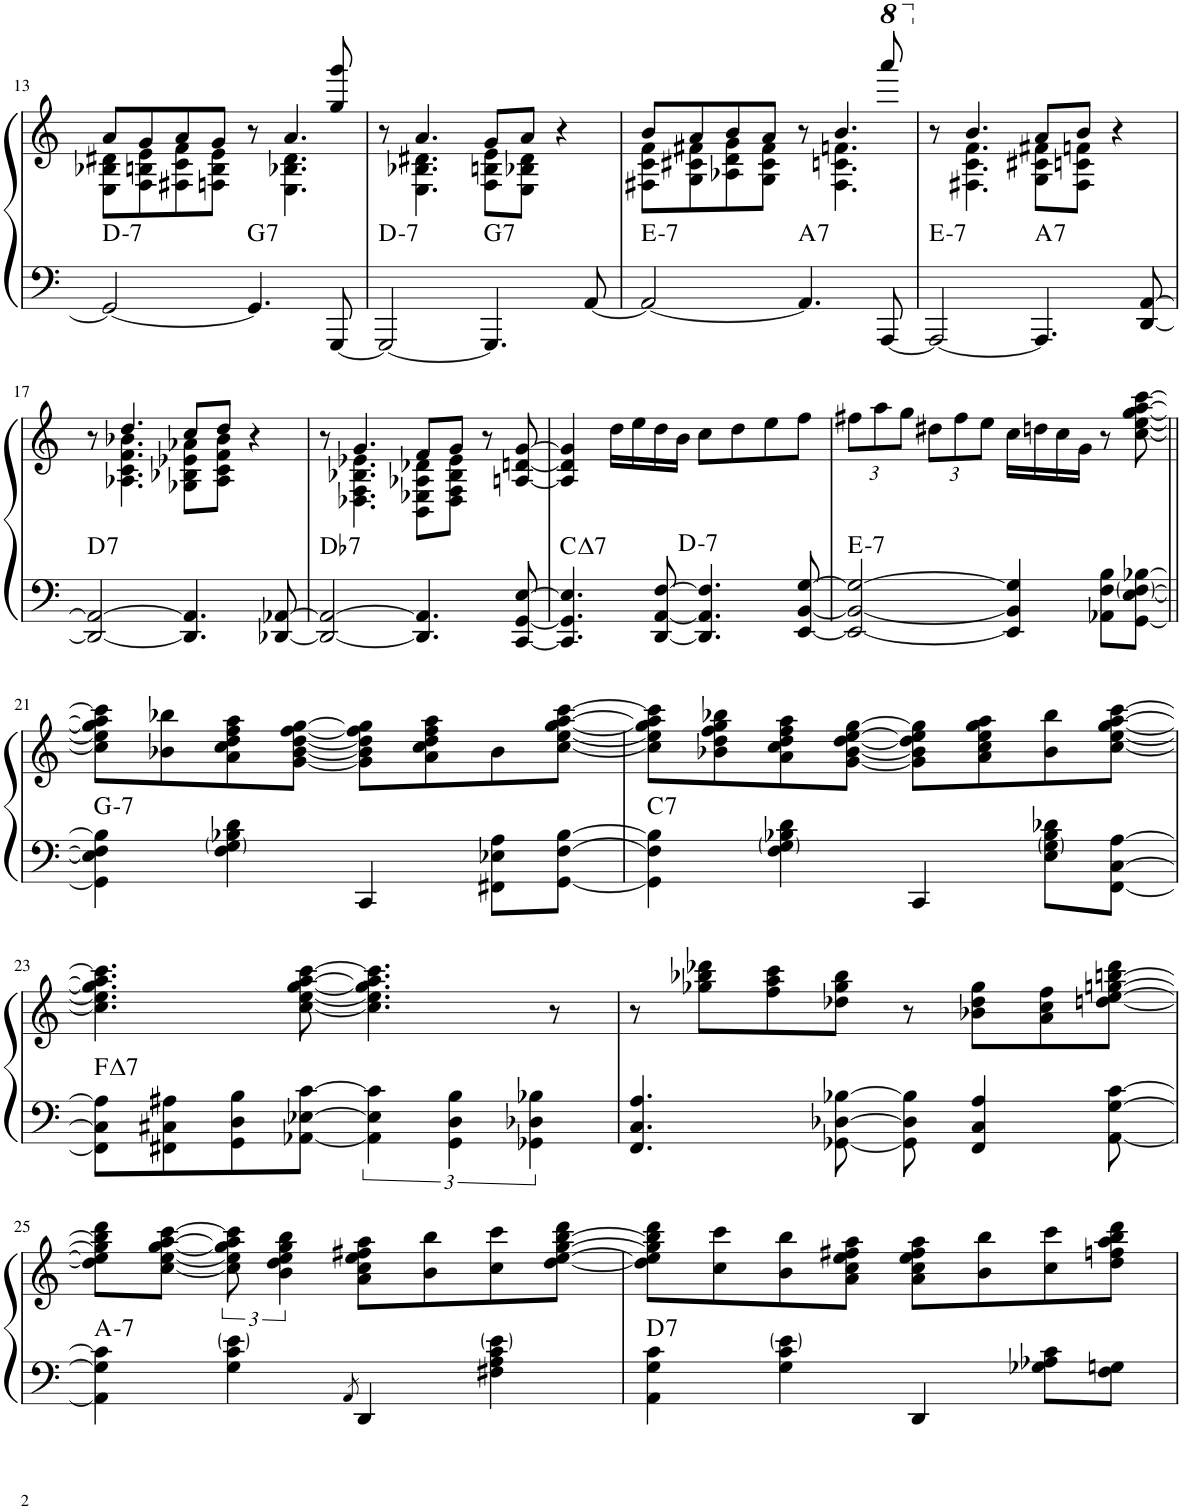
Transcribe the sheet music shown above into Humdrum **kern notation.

**kern	**kern	**harte
*part1	*part1	*part1
*staff2	*staff1	*
*I"Piano	*	*
*I'Pno.	*	*
!!LO:PB:g=z
*clefF4	*clefG2	*
*k[]	*k[]	*
*M4/4	*M4/4	*
=13	=13	=13
*	*^	*
*	*	*^	*
!	!	!	!	!LO:H:kt=7
2GG/_	8a/L	8E\ 8B-X\ 8d#X\L	2..ryy	D:min7
.	8g/	8F\ 8Bn\ 8e\	.	.
.	8a/	8F#X\ 8c\ 8f\	.	.
.	8g/J	8Fn\ 8B\ 8e\J	.	.
!	!	!	!	!LO:H:kt=7
4.GG/]	8r	8ryy	.	G:7
.	4.a/	4.E\ 4.B-X\ 4.d#\	.	.
[8GGG/	.	.	8gg/ 8ggg/	.
=14	=14	=14	=14	=14
!	!	!	!	!LO:H:kt=7
*	*	*v	*v	*
2GGG/_	8r	8ryy	D:min7
.	4.a/	4.E\ 4.B-X\ 4.d#X\	.
!	!	!	!LO:H:kt=7
4.GGG/]	8g/L	8F\ 8Bn\ 8e\L	G:7
.	8a/J	8E\ 8B-X\ 8d#\J	.
.	4r	4ryy	.
[8AA/	.	.	.
=15	=15	=15	=15
*	*	*^	*
!	!	!	!	!LO:H:kt=7
2AA/_	8b/L	8F#X\ 8c\ 8f\L	2..ryy	E:min7
.	8a/	8G\ 8c#X\ 8f#X\	.	.
.	8b/	8A-X\ 8d\ 8g\	.	.
.	8a/J	8G\ 8c#\ 8f#\J	.	.
!	!	!	!	!LO:H:kt=7
4.AA/]	8r	8ryy	.	A:7
.	4.b/	4.F#\ 4.cn\ 4.fn\	.	.
[8AAA/	.	.	8aaaa/	.
=16	=16	=16	=16	=16
!	!	!	!	!LO:H:kt=7
*	*	*v	*v	*
2AAA/_	8r	8ryy	E:min7
.	4.b/	4.F#X\ 4.c\ 4.f\	.
!	!	!	!LO:H:kt=7
4.AAA/]	8a/L	8G\ 8c#X\ 8f#X\L	A:7
.	8b/J	8F#\ 8cn\ 8fn\J	.
.	4r	4ryy	.
[8DD/ [8AA/	.	.	.
!!LO:LB:g=z	!!
=17	=17	=17	=17
!	!	!	!LO:H:kt=7
2DD/_ 2AA/_	8r	8ryy	D:7
.	4.dd/	4.A-X\ 4.c\ 4.f\ 4.b-X\	.
4.DD/] 4.AA/]	8cc/L	8G-X\ 8B-X\ 8e-X\ 8a-X\L	.
.	8dd/J	8A-\ 8c\ 8f\ 8b-\J	.
.	4r	4ryy	.
[8DD-X/ [8AA-X/	.	.	.
=18	=18	=18	=18
!	!	!	!LO:H:kt=7
2DD-/_ 2AA-/_	8r	8ryy	Db:7
.	4.g/	4.D-X\ 4.F\ 4.B-X\ 4.e-X\	.
4.DD-/] 4.AA-/]	8f/L	8BB\ 8E-X\ 8A-X\ 8d-X\L	.
.	8g/J	8D-\ 8F\ 8B-\ 8e-\J	.
.	8r	4ryy	.
[8CC/ [8GG/ [8E/	[8An/ [8dn/ [8g/	.	.
*	*v	*v	*
=19	=19	=19
!	!	!LO:H:kt=7
4.CC/] 4.GG/] 4.E/]	4A/] 4d/] 4g/]	C:maj7
.	16dd\LL	.
.	16ee\	.
!	!	!LO:H:kt=7
[8DD/ [8AA/ [8F/	16dd\	D:min7
.	16b\JJ	.
4.DD/] 4.AA/] 4.F/]	8cc\L	.
.	8dd\	.
.	8ee\	.
[8EE/ [8BB/ [8G/	8ff\J	.
=20	=20	=20
*	*Xbrackettup	*
!	!	!LO:H:kt=7
2EE/_ 2BB/_ 2G/_	12ff#X\L	E:min7
.	12aa\	.
.	12gg\J	.
.	12dd#X\L	.
.	12ff#\	.
.	12ee\J	.
4EE/] 4BB/] 4G/]	16cc\LL	.
.	16ddn\	.
.	16cc\	.
.	16g\JJ	.
8AA-X\ 8F\ 8B\L	8r	.
[8GG\ [8E\ [8F\ [8B-X\J	[8cc\ [8ee\ [8gg\ [8aa\ [8ccc\	.
!!LO:LB:g=z
=21||	=21||	=21||
!	!	!LO:H:kt=7
4GG\] 4E\] 4F\] 4B-\]	8cc\] 8ee\] 8gg\] 8aa\] 8ccc\]L	G:min7
.	8b-X\ 8bb-X\	.
4F\ 4G\ 4B-X\ 4d\	8a\ 8cc\ 8dd\ 8ff\ 8aa\	.
.	[8g\ [8b-\ [8dd\ [8ff\ [8gg\J	.
4CC/	8g\] 8b-\] 8dd\] 8ff\] 8gg\]L	.
.	8a\ 8cc\ 8dd\ 8ff\ 8aa\	.
8FF#X\ 8E-X\ 8A\L	8b-\	.
[8GG\ [8F\ [8B-\J	[8cc\ [8ee\ [8gg\ [8aa\ [8ccc\J	.
=22	=22	=22
!	!	!LO:H:kt=7
4GG\] 4F\] 4B-\]	8cc\] 8ee\] 8gg\] 8aa\] 8ccc\]L	C:7
.	8b-X\ 8dd\ 8ff\ 8gg\ 8bb-X\	.
4F\ 4G\ 4B-X\ 4d\	8a\ 8cc\ 8dd\ 8ff\ 8aa\	.
.	[8g\ [8b-\ [8dd\ [8ee\ [8gg\J	.
4CC/	8g\] 8b-\] 8dd\] 8ee\] 8gg\]L	.
.	8a\ 8cc\ 8ee\ 8gg\ 8aa\	.
8E\ 8G\ 8B-\ 8d-X\L	8b-\ 8bb-\	.
[8FF\ [8C\ [8A\J	[8cc\ [8ee\ [8gg\ [8aa\ [8ccc\J	.
!!LO:LB:g=z
=23	=23	=23
!	!	!LO:H:kt=7
8FF\] 8C\] 8A\]L	4.cc\] 4.ee\] 4.gg\] 4.aa\] 4.ccc\]	F:maj7
8FF#X\ 8C#X\ 8A#X\	.	.
8GG\ 8D\ 8B\	.	.
[8AA-X\ [8E-X\ [8c\J	[8cc\ [8ee\ [8gg\ [8aa\ [8ccc\	.
6AA-\] 6E-\] 6c\]	4.cc\] 4.ee\] 4.gg\] 4.aa\] 4.ccc\]	.
6GG\ 6D\ 6B\	.	.
6GG-X\ 6D-X\ 6B-X\	.	.
.	8r	.
=24	=24	=24
4.FF/ 4.C/ 4.A/	8r	.
.	8gg-X\ 8bb-X\ 8ddd-X\L	.
.	8ff\ 8aa\ 8ccc\	.
[8GG-X\ [8D-X\ [8B-X\	8dd-X\ 8gg-\ 8bb-\J	.
8GG-\] 8D-\] 8B-\]	8r	.
4FF/ 4C/ 4A/	8b-X\ 8dd-\ 8gg-\L	.
.	8a\ 8cc\ 8ff\	.
[8AA\ [8G\ [8c\	[8ddn\ [8ee\ [8ggn\ [8bbn\ 8ddd-\J	.
!!LO:LB:g=z
=25	=25	=25
!	!	!LO:H:kt=7
4AA\] 4G\] 4c\]	8dd\] 8ee\] 8gg\] 8bb\] 8ddd\L	A:min7
.	[8cc\ [8ee\ [8gg\ [8aa\ [8ccc\J	.
*	*brackettup	*
4G\ 4c\ 4e\	12cc\] 12ee\] 12gg\] 12aa\] 12ccc\]	.
.	6b\ 6dd\ 6ee\ 6gg\ 6bb\	.
8qAA/	.	.
4DD/	8a\ 8cc\ 8ee\ 8ff#X\ 8aa\L	.
.	8b\ 8bb\	.
4F#X\ 4A\ 4c\ 4e\	8cc\ 8ccc\	.
.	[8dd\ [8ee\ [8gg\ [8bb\ 8ddd\J	.
=26	=26	=26
!	!	!LO:H:kt=7
4AA\ 4G\ 4c\	8dd\] 8ee\] 8gg\] 8bb\] 8ddd\L	D:7
.	8cc\ 8ccc\	.
4G\ 4c\ 4e\	8b\ 8bb\	.
.	8a\ 8cc\ 8ee\ 8ff#X\ 8aa\J	.
4DD/	8a\ 8cc\ 8ee\ 8ff#\ 8aa\L	.
.	8b\ 8bb\	.
8G-X\ 8A-X\ 8c\L	8cc\ 8ccc\	.
8F\ 8Gn\J	8dd\ 8ffn\ 8aa\ 8bb\ 8ddd\J	.
=	=	=
*-	*-	*-
